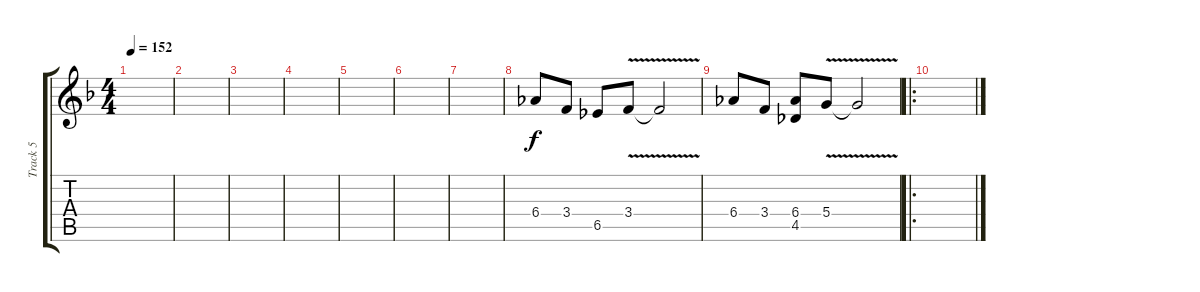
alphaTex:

\track ("Track 5" "Track 5") {instrument distortionguitar}
\staff {score tabs}
\tuning (E4 B3 G3 D3 A2 E2) {hide}
\ts (4 4)
\tempo 152
\clef g2
\ks f
|
|
|
|
|
|
|
6.4.8 3.4.8 6.5.8 3.4{v}.8 3.4{t}.2 |
6.4.8 3.4.8 (6.4 4.5).8 5.4{v}.8 5.4{t}.2 |
\ro
